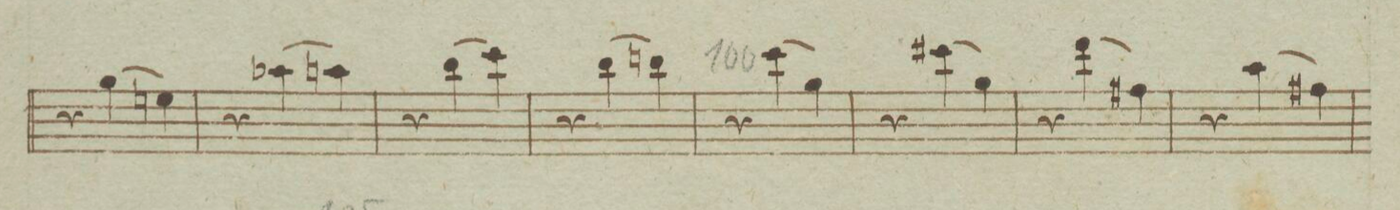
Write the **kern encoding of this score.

**kern	**dynam
*I"Violino Primo.	*
*clefG2	*
*k[b-e-]	*
*M3/4	*
4r	.
(4gg\	.
4een\)	.
=97	=97
4r	.
(4aa-X\	.
4aan\)	.
=98	=98
4r	.
(4bb-\	.
4ccc\)	.
=99	=99
4r	.
(4bb-\	.
4bbn\)	.
=100	=100
4r	.
(4ccc\	.
4gg\)	.
=101	=101
4r	.
(4ccc#X\	.
4gg\)	.
=102	=102
4r	.
(4ddd\	.
4ff#X\)	.
=103	=103
4r	.
(4aa\	.
4ff#X\)	.
=104	=104
*-	*-
